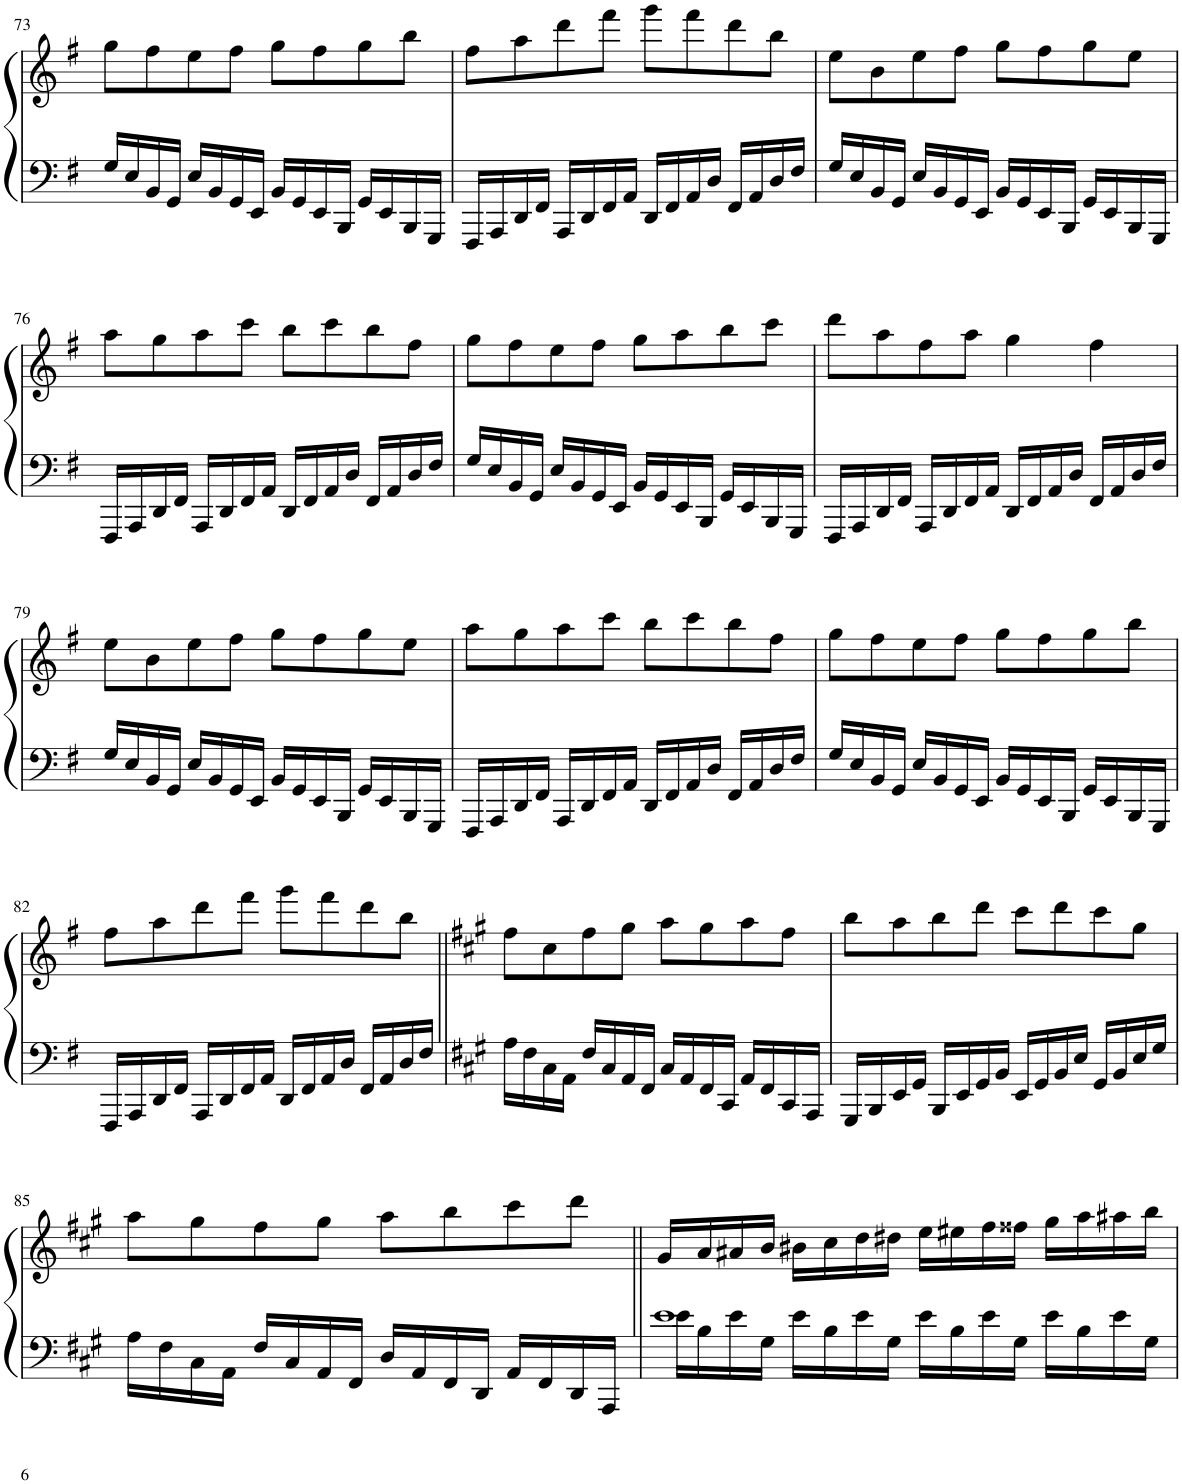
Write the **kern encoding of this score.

**kern	**kern
*part1	*part1
*staff2	*staff1
*I"Piano	*
*I'Pno.	*
!!LO:PB:g=z
*clefF4	*clefG2
*k[f#]	*k[f#]
*M4/4	*M4/4
=73	=73
16G/LL	8gg\L
16E/	.
16BB/	8ff#\
16GG/JJ	.
16E/LL	8ee\
16BB/	.
16GG/	8ff#\J
16EE/JJ	.
16BB/LL	8gg\L
16GG/	.
16EE/	8ff#\
16BBB/JJ	.
16GG/LL	8gg\
16EE/	.
16BBB/	8bb\J
16GGG/JJ	.
=74	=74
16FFF#/LL	8ff#\L
16AAA/	.
16DD/	8aa\
16FF#/JJ	.
16AAA/LL	8ddd\
16DD/	.
16FF#/	8fff#\J
16AA/JJ	.
16DD/LL	8ggg\L
16FF#/	.
16AA/	8fff#\
16D/JJ	.
16FF#/LL	8ddd\
16AA/	.
16D/	8bb\J
16F#/JJ	.
=75	=75
16G/LL	8ee\L
16E/	.
16BB/	8b\
16GG/JJ	.
16E/LL	8ee\
16BB/	.
16GG/	8ff#\J
16EE/JJ	.
16BB/LL	8gg\L
16GG/	.
16EE/	8ff#\
16BBB/JJ	.
16GG/LL	8gg\
16EE/	.
16BBB/	8ee\J
16GGG/JJ	.
!!LO:LB:g=z
=76	=76
16FFF#/LL	8aa\L
16AAA/	.
16DD/	8gg\
16FF#/JJ	.
16AAA/LL	8aa\
16DD/	.
16FF#/	8ccc\J
16AA/JJ	.
16DD/LL	8bb\L
16FF#/	.
16AA/	8ccc\
16D/JJ	.
16FF#/LL	8bb\
16AA/	.
16D/	8ff#\J
16F#/JJ	.
=77	=77
16G/LL	8gg\L
16E/	.
16BB/	8ff#\
16GG/JJ	.
16E/LL	8ee\
16BB/	.
16GG/	8ff#\J
16EE/JJ	.
16BB/LL	8gg\L
16GG/	.
16EE/	8aa\
16BBB/JJ	.
16GG/LL	8bb\
16EE/	.
16BBB/	8ccc\J
16GGG/JJ	.
=78	=78
16FFF#/LL	8ddd\L
16AAA/	.
16DD/	8aa\
16FF#/JJ	.
16AAA/LL	8ff#\
16DD/	.
16FF#/	8aa\J
16AA/JJ	.
16DD/LL	4gg\
16FF#/	.
16AA/	.
16D/JJ	.
16FF#/LL	4ff#\
16AA/	.
16D/	.
16F#/JJ	.
!!LO:LB:g=z
=79	=79
16G/LL	8ee\L
16E/	.
16BB/	8b\
16GG/JJ	.
16E/LL	8ee\
16BB/	.
16GG/	8ff#\J
16EE/JJ	.
16BB/LL	8gg\L
16GG/	.
16EE/	8ff#\
16BBB/JJ	.
16GG/LL	8gg\
16EE/	.
16BBB/	8ee\J
16GGG/JJ	.
=80	=80
16FFF#/LL	8aa\L
16AAA/	.
16DD/	8gg\
16FF#/JJ	.
16AAA/LL	8aa\
16DD/	.
16FF#/	8ccc\J
16AA/JJ	.
16DD/LL	8bb\L
16FF#/	.
16AA/	8ccc\
16D/JJ	.
16FF#/LL	8bb\
16AA/	.
16D/	8ff#\J
16F#/JJ	.
=81	=81
16G/LL	8gg\L
16E/	.
16BB/	8ff#\
16GG/JJ	.
16E/LL	8ee\
16BB/	.
16GG/	8ff#\J
16EE/JJ	.
16BB/LL	8gg\L
16GG/	.
16EE/	8ff#\
16BBB/JJ	.
16GG/LL	8gg\
16EE/	.
16BBB/	8bb\J
16GGG/JJ	.
!!LO:LB:g=z
=82	=82
16FFF#/LL	8ff#\L
16AAA/	.
16DD/	8aa\
16FF#/JJ	.
16AAA/LL	8ddd\
16DD/	.
16FF#/	8fff#\J
16AA/JJ	.
16DD/LL	8ggg\L
16FF#/	.
16AA/	8fff#\
16D/JJ	.
16FF#/LL	8ddd\
16AA/	.
16D/	8bb\J
16F#/JJ	.
=83||	=83||
*k[f#c#g#]	*k[f#c#g#]
16A\LL	8ff#\L
16F#\	.
16C#\	8cc#\
16AA\JJ	.
16F#/LL	8ff#\
16C#/	.
16AA/	8gg#\J
16FF#/JJ	.
16C#/LL	8aa\L
16AA/	.
16FF#/	8gg#\
16CC#/JJ	.
16AA/LL	8aa\
16FF#/	.
16CC#/	8ff#\J
16AAA/JJ	.
=84	=84
16GGG#/LL	8bb\L
16BBB/	.
16EE/	8aa\
16GG#/JJ	.
16BBB/LL	8bb\
16EE/	.
16GG#/	8ddd\J
16BB/JJ	.
16EE/LL	8ccc#\L
16GG#/	.
16BB/	8ddd\
16E/JJ	.
16GG#/LL	8ccc#\
16BB/	.
16E/	8gg#\J
16G#/JJ	.
!!LO:LB:g=z
=85	=85
16A\LL	8aa\L
16F#\	.
16C#\	8gg#\
16AA\JJ	.
16F#/LL	8ff#\
16C#/	.
16AA/	8gg#\J
16FF#/JJ	.
16D/LL	8aa\L
16AA/	.
16FF#/	8bb\
16DD/JJ	.
16AA/LL	8ccc#\
16FF#/	.
16DD/	8ddd\J
16AAA/JJ	.
=86||	=86||
*^	*
1e	16e\LL	16g#/LL
.	16B\	16a/
.	16e\	16a#X/
.	16G#\JJ	16b/JJ
.	16e\LL	16b#X\LL
.	16B\	16cc#\
.	16e\	16dd\
.	16G#\JJ	16dd#X\JJ
.	16e\LL	16ee\LL
.	16B\	16ee#X\
.	16e\	16ff#\
.	16G#\JJ	16ff##X\JJ
.	16e\LL	16gg#\LL
.	16B\	16aa\
.	16e\	16aa#X\
.	16G#\JJ	16bb\JJ
*v	*v	*
=	=
*-	*-
